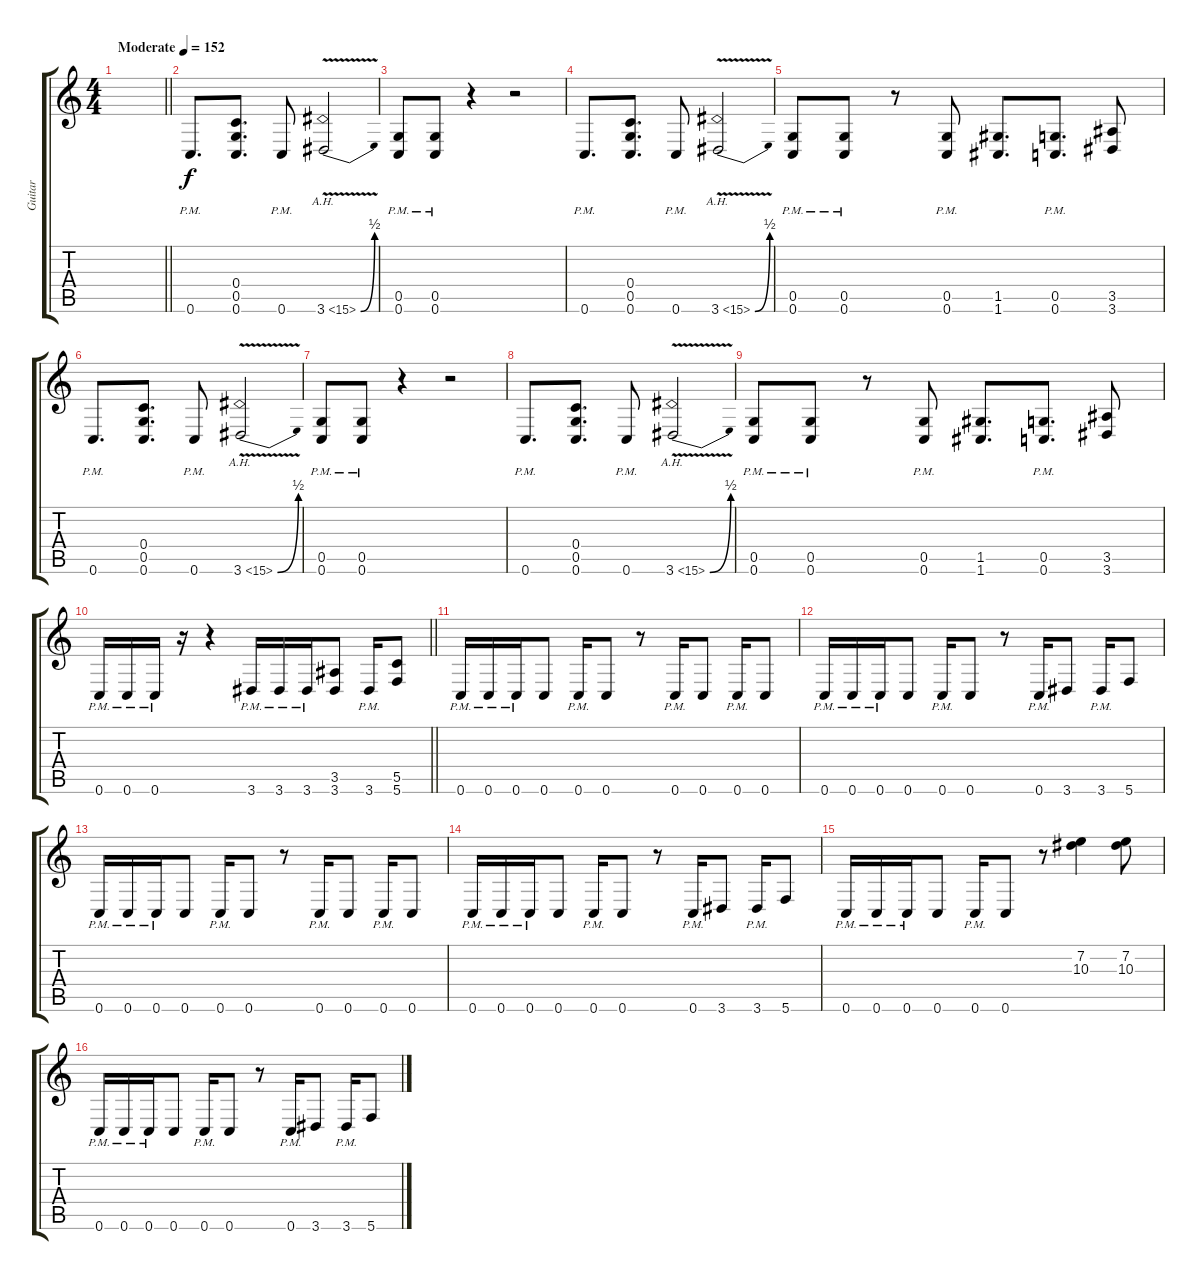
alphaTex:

\track ("Guitar" "Guitar") {instrument distortionguitar}
\staff {score tabs}
\tuning (D4 A3 F3 C3 G2 C2) {hide}
\ts (4 4)
\tempo (152 "Moderate")
\clef g2
\barLineRight lightlight
\ks c
|
\section ("" " ")
0.6{pm}.8{d} (0.4 0.5 0.6).8{d} 0.6{pm}.8 3.6{be (bend 0 0 60 2) ah 12 v}.2 |
(0.5{pm} 0.6{pm}).8 (0.5{pm} 0.6{pm}).8 r.4 r.2 |
0.6{pm}.8{d} (0.4 0.5 0.6).8{d} 0.6{pm}.8 3.6{be (bend 0 0 60 2) ah 12 v}.2 |
(0.5{pm} 0.6{pm}).8 (0.5{pm} 0.6{pm}).8 r.8 (0.5{pm} 0.6{pm}).8 (1.5 1.6).8{d} (0.5{pm} 0.6{pm}).8{d} (3.5 3.6).8 |
0.6{pm}.8{d} (0.4 0.5 0.6).8{d} 0.6{pm}.8 3.6{be (bend 0 0 60 2) ah 12 v}.2 |
(0.5{pm} 0.6{pm}).8 (0.5{pm} 0.6{pm}).8 r.4 r.2 |
0.6{pm}.8{d} (0.4 0.5 0.6).8{d} 0.6{pm}.8 3.6{be (bend 0 0 60 2) ah 12 v}.2 |
(0.5{pm} 0.6{pm}).8 (0.5{pm} 0.6{pm}).8 r.8 (0.5{pm} 0.6{pm}).8 (1.5 1.6).8{d} (0.5{pm} 0.6{pm}).8{d} (3.5 3.6).8 |
\barLineRight lightlight
0.6{pm}.16{balance 1} 0.6{pm}.16 0.6{pm}.16 r.16 r.4 3.6{pm}.16 3.6{pm}.16 3.6{pm}.16 (3.5 3.6).8 3.6{pm}.16 (5.5 5.6).8 |
\section ("" " ")
0.6{pm}.16{balance 8} 0.6{pm}.16 0.6{pm}.16 0.6.8 0.6{pm}.16 0.6.8 r.8 0.6{pm}.16 0.6.8 0.6{pm}.16 0.6.8 |
0.6{pm}.16 0.6{pm}.16 0.6{pm}.16 0.6.8 0.6{pm}.16 0.6.8 r.8 0.6{pm}.16 3.6.8 3.6{pm}.16 5.6.8 |
0.6{pm}.16 0.6{pm}.16 0.6{pm}.16 0.6.8 0.6{pm}.16 0.6.8 r.8 0.6{pm}.16 0.6.8 0.6{pm}.16 0.6.8 |
0.6{pm}.16 0.6{pm}.16 0.6{pm}.16 0.6.8 0.6{pm}.16 0.6.8 r.8 0.6{pm}.16 3.6.8 3.6{pm}.16 5.6.8 |
0.6{pm}.16 0.6{pm}.16 0.6{pm}.16 0.6.8 0.6{pm}.16 0.6.8 r.8 (7.2 10.3).4 (7.2 10.3).8 |
0.6{pm}.16 0.6{pm}.16 0.6{pm}.16 0.6.8 0.6{pm}.16 0.6.8 r.8 0.6{pm}.16 3.6.8 3.6{pm}.16 5.6.8
